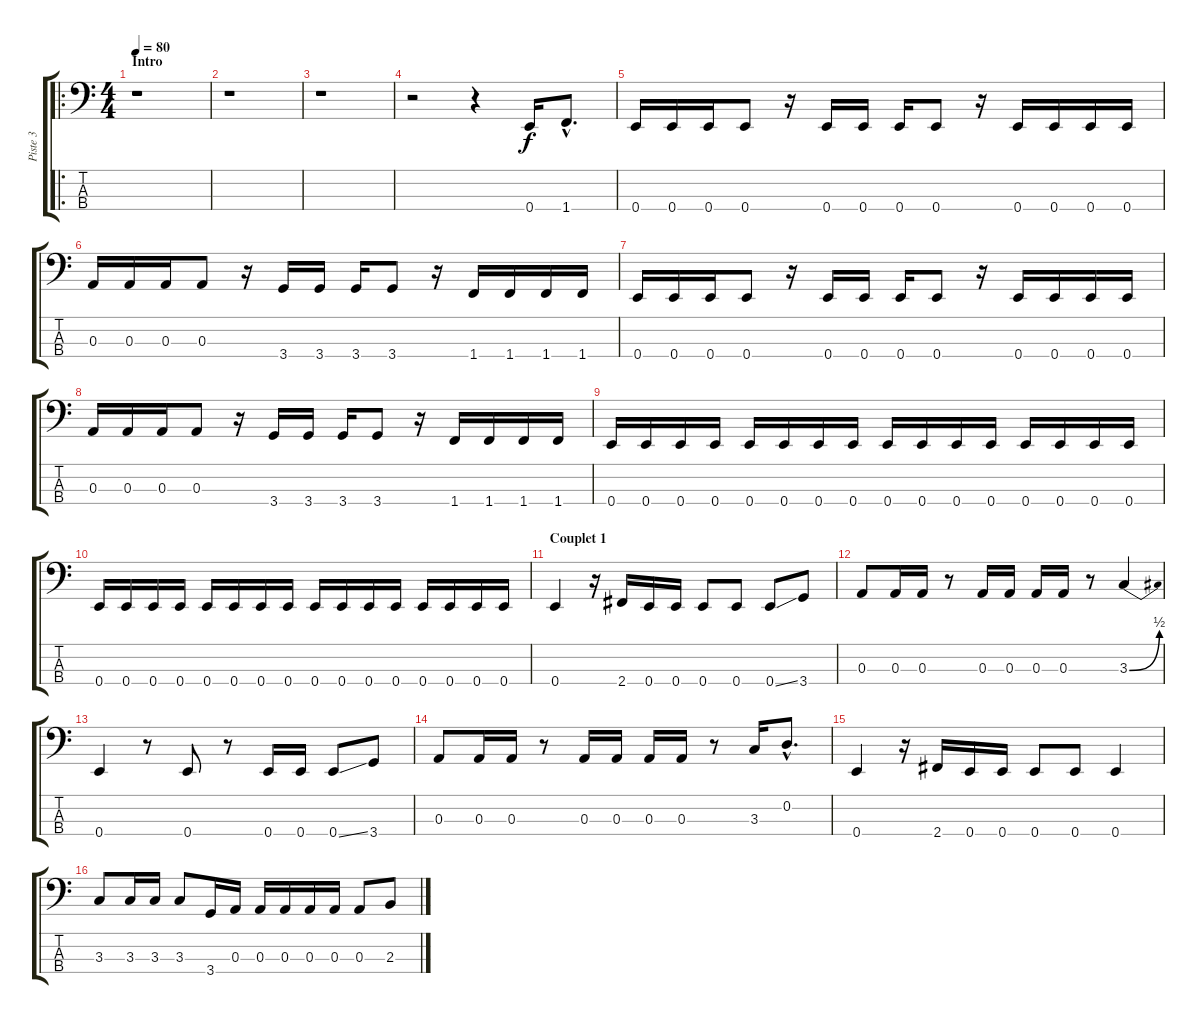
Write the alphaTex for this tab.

\track ("Piste 3" "Piste 3") {instrument electricbassfinger}
\staff {score tabs}
\tuning (G2 D2 A1 E1) {hide}
\ro
\ts (4 4)
\section ("" "Intro")
\tempo 80
\clef f4
\ks c
r.1{dy f instrument electricbassfinger} |
r.1 |
r.1 |
r.2 r.4 0.4.16 1.4{hac}.8{d} |
0.4.16 0.4.16 0.4.16 0.4.8 r.16 0.4.16 0.4.16 0.4.16 0.4.8 r.16 0.4.16 0.4.16 0.4.16 0.4.16 |
0.3.16 0.3.16 0.3.16 0.3.8 r.16 3.4.16 3.4.16 3.4.16 3.4.8 r.16 1.4.16 1.4.16 1.4.16 1.4.16 |
0.4.16 0.4.16 0.4.16 0.4.8 r.16 0.4.16 0.4.16 0.4.16 0.4.8 r.16 0.4.16 0.4.16 0.4.16 0.4.16 |
0.3.16 0.3.16 0.3.16 0.3.8 r.16 3.4.16 3.4.16 3.4.16 3.4.8 r.16 1.4.16 1.4.16 1.4.16 1.4.16 |
0.4.16 0.4.16 0.4.16 0.4.16 0.4.16 0.4.16 0.4.16 0.4.16 0.4.16 0.4.16 0.4.16 0.4.16 0.4.16 0.4.16 0.4.16 0.4.16 |
0.4.16 0.4.16 0.4.16 0.4.16 0.4.16 0.4.16 0.4.16 0.4.16 0.4.16 0.4.16 0.4.16 0.4.16 0.4.16 0.4.16 0.4.16 0.4.16 |
\section ("" "Couplet 1")
0.4.4 r.16 2.4.16 0.4.16 0.4.16 0.4.8 0.4.8 0.4{ss}.8 3.4.8 |
0.3.8 0.3.16 0.3.16 r.8 0.3.16 0.3.16 0.3.16 0.3.16 r.8 3.3{be (bend 0 0 60 2)}.4 |
0.4.4 r.8 0.4.8 r.8 0.4.16 0.4.16 0.4{ss}.8 3.4.8 |
0.3.8 0.3.16 0.3.16 r.8 0.3.16 0.3.16 0.3.16 0.3.16 r.8 3.3.16 0.2{hac}.8{d} |
0.4.4 r.16 2.4.16 0.4.16 0.4.16 0.4.8 0.4.8 0.4.4 |
3.3.8 3.3.16 3.3.16 3.3.8 3.4.16 0.3.16 0.3.16 0.3.16 0.3.16 0.3.16 0.3.8 2.3.8
